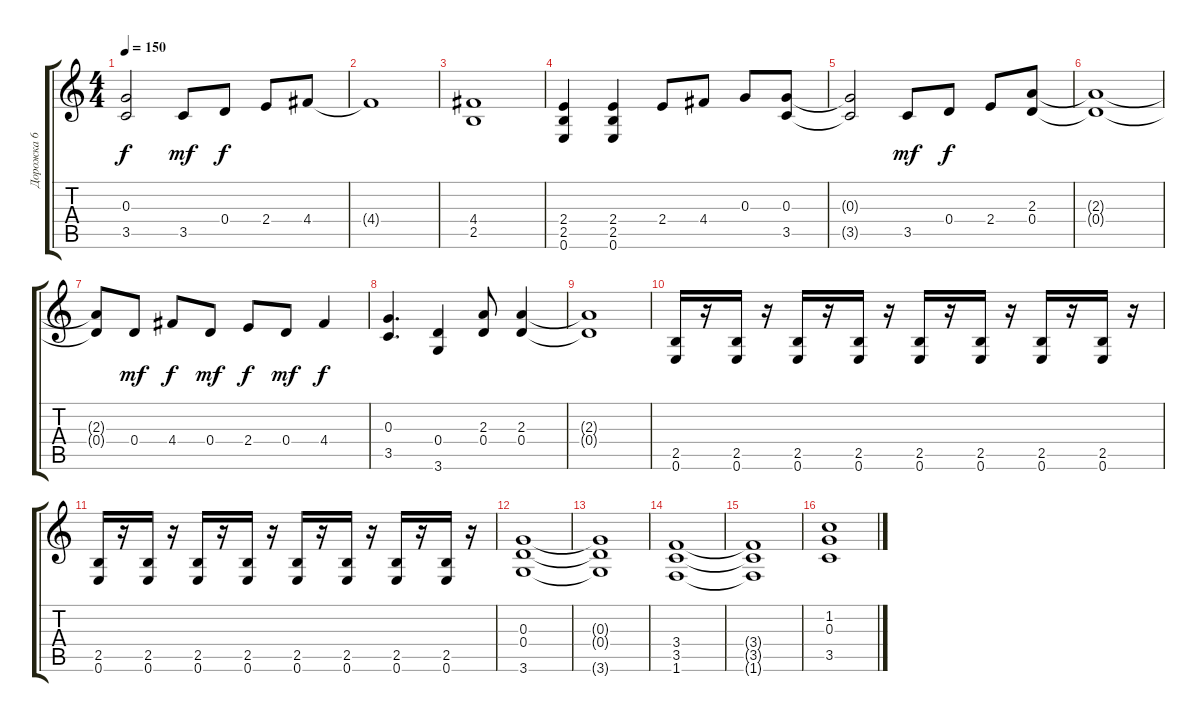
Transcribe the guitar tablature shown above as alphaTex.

\track ("Дорожка 6" "Дорожка 6") {instrument overdrivenguitar}
\staff {score tabs}
\tuning (E4 B3 G3 D3 A2 E2) {hide}
\ts (4 4)
\tempo 150
\clef g2
\ks c
(0.3{t} 3.5{t}).2{dy f} 3.5.8{dy mf} 0.4.8{dy f} 2.4.8 4.4.8 |
4.4{t}.1 |
(4.4 2.5).1 |
(2.4 2.5 0.6).4 (2.4 2.5 0.6).4 2.4.8 4.4.8 0.3.8 (0.3 3.5).8 |
(0.3{t} 3.5{t}).2 3.5.8{dy mf} 0.4.8{dy f} 2.4.8 (2.3 0.4).8 |
(2.3{t} 0.4{t}).1 |
(2.3{t} 0.4{t}).8 0.4.8{dy mf} 4.4.8{dy f} 0.4.8{dy mf} 2.4.8{dy f} 0.4.8{dy mf} 4.4.4{dy f} |
(0.3 3.5).4{d} (0.4 3.6).4 (2.3 0.4).8 (2.3 0.4).4 |
(2.3{t} 0.4{t}).1 |
(2.5 0.6).16 r.16 (2.5 0.6).16 r.16 (2.5 0.6).16 r.16 (2.5 0.6).16 r.16 (2.5 0.6).16 r.16 (2.5 0.6).16 r.16 (2.5 0.6).16 r.16 (2.5 0.6).16 r.16 |
(2.5 0.6).16 r.16 (2.5 0.6).16 r.16 (2.5 0.6).16 r.16 (2.5 0.6).16 r.16 (2.5 0.6).16 r.16 (2.5 0.6).16 r.16 (2.5 0.6).16 r.16 (2.5 0.6).16 r.16 |
(0.3 0.4 3.6).1 |
(0.3{t} 0.4{t} 3.6{t}).1 |
(3.4 3.5 1.6).1 |
(3.4{t} 3.5{t} 1.6{t}).1 |
(1.2 0.3 3.5).1
